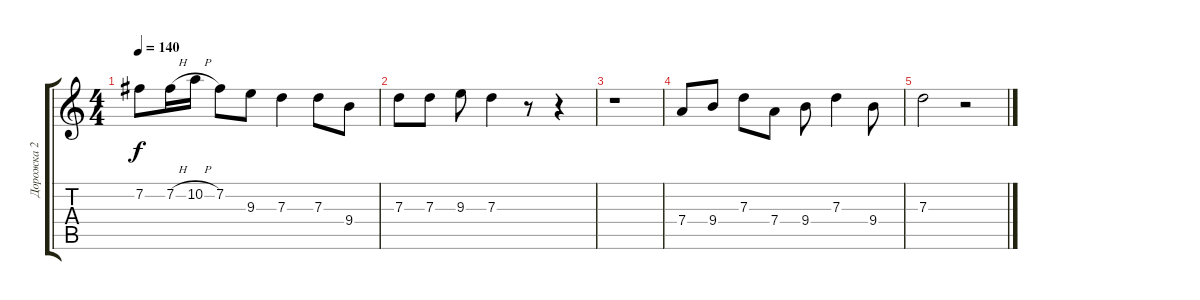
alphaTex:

\track ("Дорожка 2" "Дорожка 2") {instrument distortionguitar}
\staff {score tabs}
\tuning (E4 B3 G3 D3 A2 E2) {hide}
\ts (4 4)
\tempo 140
\clef g2
\ks c
7.2.8{dy f} 7.2{h}.16 10.2{h}.16 7.2.8 9.3.8 7.3.4 7.3.8 9.4.8 |
7.3.8 7.3.8 9.3.8 7.3.4 r.8 r.4 |
r.1 |
7.4.8 9.4.8 7.3.8 7.4.8 9.4.8 7.3.4 9.4.8 |
7.3.2 r.2
